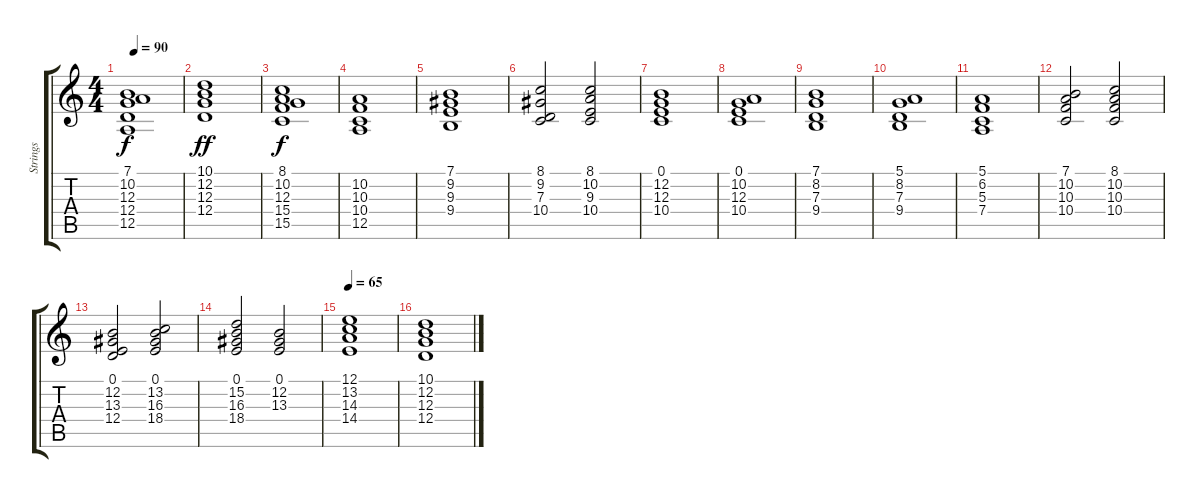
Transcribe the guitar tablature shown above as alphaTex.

\track ("Strings" "Strings") {instrument stringensemble1}
\staff {score tabs}
\tuning (E4 B3 G3 D3 A2 E2) {hide}
\ts (4 4)
\tempo 90
\clef g2
\ks c
(7.1 10.2 12.3 12.4 12.5).1{dy f} |
(10.1 12.2 12.3 12.4).1{dy ff} |
(8.1 10.2 12.3 15.4 15.5).1{dy f} |
(10.2 10.3 10.4 12.5).1 |
(7.1 9.2 9.3 9.4).1 |
(8.1 9.2 7.3 10.4).2 (8.1 10.2 9.3 10.4).2 |
(0.1 12.2 12.3 10.4).1 |
(0.1 10.2 12.3 10.4).1 |
(7.1 8.2 7.3 9.4).1 |
(5.1 8.2 7.3 9.4).1 |
(5.1 6.2 5.3 7.4).1 |
(7.1 10.2 10.3 10.4).2 (8.1 10.2 10.3 10.4).2 |
(0.1 12.2 13.3 12.4).2 (0.1 13.2 16.3 18.4).2 |
(0.1 15.2 16.3 18.4).2 (0.1 12.2 13.3).2 |
\tempo 65
(12.1 13.2 14.3 14.4).1 |
(10.1 12.2 12.3 12.4).1
